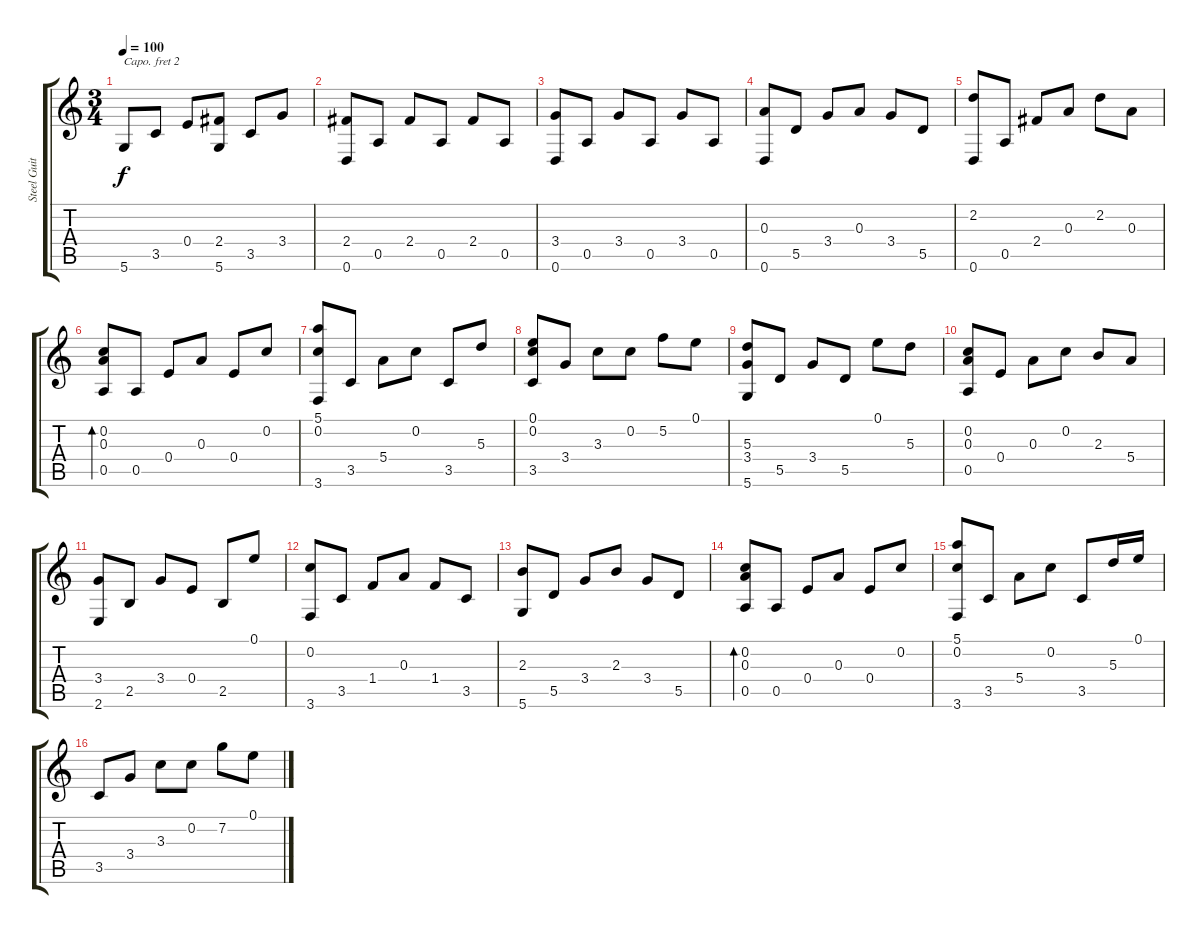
\track ("Steel Guitar" "Steel Guit") {instrument acousticguitarsteel}
\staff {score tabs}
\capo 2
\tuning (D4 Bb3 G3 D3 G2 C2) {hide}
\ts (3 4)
\tempo 100
\clef g2
\ks c
5.6.8{dy f} 3.5.8 0.4.8 (2.4 5.6).8 3.5.8 3.4.8 |
(2.4 0.6).8 0.5.8 2.4.8 0.5.8 2.4.8 0.5.8 |
(3.4 0.6).8 0.5.8 3.4.8 0.5.8 3.4.8 0.5.8 |
(0.3 0.6).8 5.5.8 3.4.8 0.3.8 3.4.8 5.5.8 |
(2.2 0.6).8 0.5.8 2.4.8 0.3.8 2.2.8 0.3.8 |
(0.2 0.3 0.5).8{bd 120} 0.5.8 0.4.8 0.3.8 0.4.8 0.2.8 |
(5.1 0.2 3.6).8 3.5.8 5.4.8 0.2.8 3.5.8 5.3.8 |
(0.1 0.2 3.5).8 3.4.8 3.3.8 0.2.8 5.2.8 0.1.8 |
(5.3 3.4 5.6).8 5.5.8 3.4.8 5.5.8 0.1.8 5.3.8 |
(0.2 0.3 0.5).8 0.4.8 0.3.8 0.2.8 2.3.8 5.4.8 |
(3.4 2.6).8 2.5.8 3.4.8 0.4.8 2.5.8 0.1.8 |
(0.2 3.6).8 3.5.8 1.4.8 0.3.8 1.4.8 3.5.8 |
(2.3 5.6).8 5.5.8 3.4.8 2.3.8 3.4.8 5.5.8 |
(0.2 0.3 0.5).8{bd 120} 0.5.8 0.4.8 0.3.8 0.4.8 0.2.8 |
(5.1 0.2 3.6).8 3.5.8 5.4.8 0.2.8 3.5.8 5.3.16 0.1.16 |
3.5.8 3.4.8 3.3.8 0.2.8 7.2.8 0.1.8
